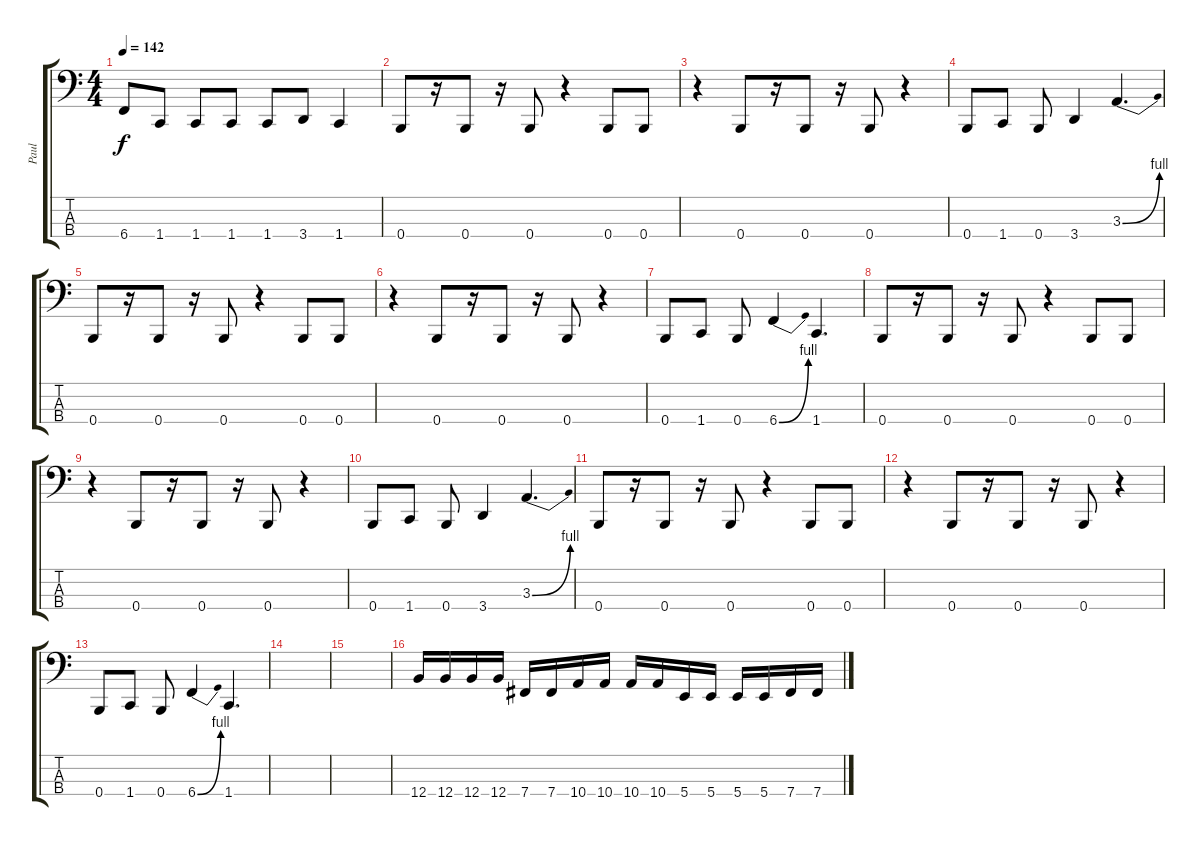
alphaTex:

\track ("Paul" "Paul") {instrument electricbasspick}
\staff {score tabs}
\tuning (E2 B1 Gb1 B0) {hide}
\ts (4 4)
\tempo 142
\clef f4
\ks c
6.4{t}.8{dy f} 1.4.8 1.4.8 1.4.8 1.4.8 3.4.8 1.4.4 |
0.4.8 r.16 0.4.8 r.16 0.4.8 r.4 0.4.8 0.4.8 |
r.4 0.4.8 r.16 0.4.8 r.16 0.4.8 r.4 |
0.4.8 1.4.8 0.4.8 3.4.4 3.3{be (bend 0 0 60 4)}.4{d} |
0.4.8 r.16 0.4.8 r.16 0.4.8 r.4 0.4.8 0.4.8 |
r.4 0.4.8 r.16 0.4.8 r.16 0.4.8 r.4 |
0.4.8 1.4.8 0.4.8 6.4{be (bend 0 0 60 4)}.4 1.4.4{d} |
0.4.8 r.16 0.4.8 r.16 0.4.8 r.4 0.4.8 0.4.8 |
r.4 0.4.8 r.16 0.4.8 r.16 0.4.8 r.4 |
0.4.8 1.4.8 0.4.8 3.4.4 3.3{be (bend 0 0 60 4)}.4{d} |
0.4.8 r.16 0.4.8 r.16 0.4.8 r.4 0.4.8 0.4.8 |
r.4 0.4.8 r.16 0.4.8 r.16 0.4.8 r.4 |
0.4.8 1.4.8 0.4.8 6.4{be (bend 0 0 60 4)}.4 1.4.4{d} |
|
|
12.4.16 12.4.16 12.4.16 12.4.16 7.4.16 7.4.16 10.4.16 10.4.16 10.4.16 10.4.16 5.4.16 5.4.16 5.4.16 5.4.16 7.4.16 7.4.16
